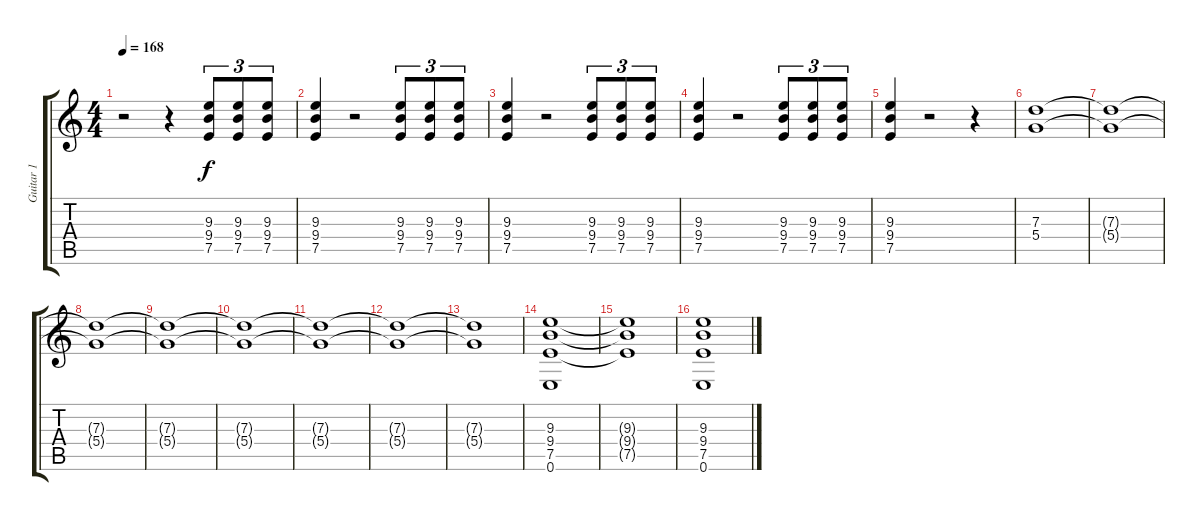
\track ("Guitar 1" "Guitar 1") {instrument overdrivenguitar}
\staff {score tabs}
\tuning (E4 B3 G3 D3 A2 E2) {hide}
\ts (4 4)
\tempo 168
\clef g2
\ks c
r.2{dy f instrument overdrivenguitar} r.4 (9.3 9.4 7.5).8{tu (3 2)} (9.3 9.4 7.5).8{tu (3 2)} (9.3 9.4 7.5).8{tu (3 2)} |
(9.3 9.4 7.5).4 r.2 (9.3 9.4 7.5).8{tu (3 2)} (9.3 9.4 7.5).8{tu (3 2)} (9.3 9.4 7.5).8{tu (3 2)} |
(9.3 9.4 7.5).4 r.2 (9.3 9.4 7.5).8{tu (3 2)} (9.3 9.4 7.5).8{tu (3 2)} (9.3 9.4 7.5).8{tu (3 2)} |
(9.3 9.4 7.5).4 r.2 (9.3 9.4 7.5).8{tu (3 2)} (9.3 9.4 7.5).8{tu (3 2)} (9.3 9.4 7.5).8{tu (3 2)} |
(9.3 9.4 7.5).4 r.2 r.4 |
(7.3 5.4).1 |
(7.3{t} 5.4{t}).1 |
(7.3{t} 5.4{t}).1 |
(7.3{t} 5.4{t}).1 |
(7.3{t} 5.4{t}).1 |
(7.3{t} 5.4{t}).1 |
(7.3{t} 5.4{t}).1 |
(7.3{t} 5.4{t}).1 |
(9.3 9.4 7.5 0.6).1 |
(9.3{t} 9.4{t} 7.5{t}).1 |
(9.3 9.4 7.5 0.6).1
